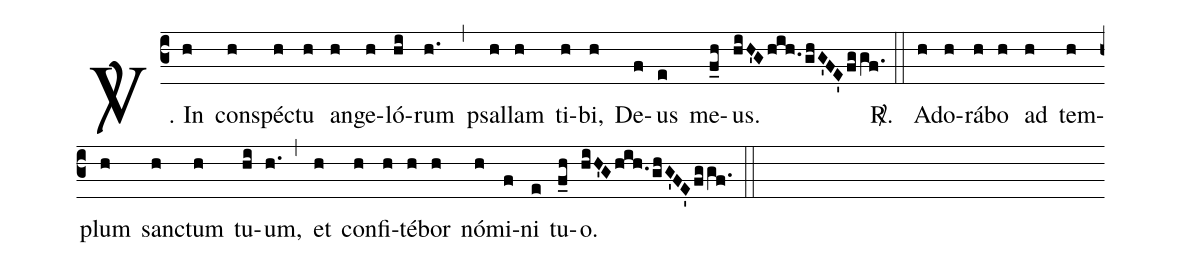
%%
(c3)
<sp>V/</sp>. In(h) con(h)spéc(h)tu(h) an(h)ge(h)ló(hi)rum(h.) (,)
psal(h)lam(h) ti(h)bi,(h) De(f)us(e) me(f_h)us.(hiH'Ghih./ghG'FE'fg/gf.) <sp>R/</sp>.(::)
Ad(h)o(h)rá(h)bo(h) ad(h) tem(h)plum(h) sanc(h)tum(h) tu(hi)um,(h.) (,)
et(h) con(h)fi(h)té(h)bor(h) nó(h)mi(f)ni(e) tu(f_h)o.(hiH'Ghih./ghG'FE'fg/gf.) (::)
